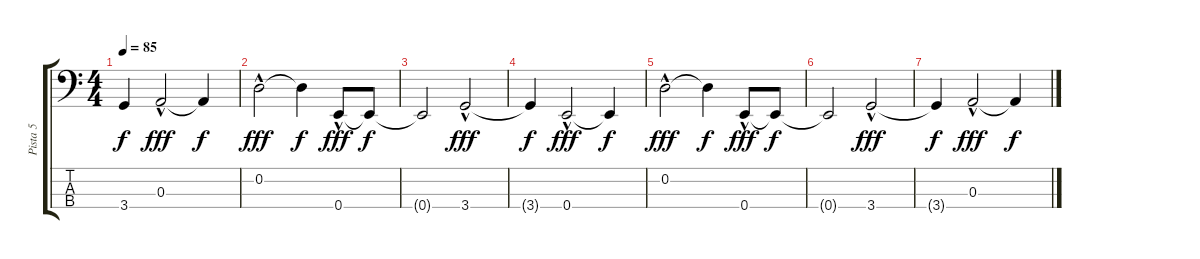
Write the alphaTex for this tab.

\track ("Pista 5" "Pista 5") {instrument acousticbass}
\staff {score tabs}
\tuning (G2 D2 A1 E1) {hide}
\ts (4 4)
\tempo 85
\clef f4
\ks c
3.4{t}.4{dy f} 0.3{hac}.2{dy fff} 0.3{t}.4{dy f} |
0.2{hac}.2{dy fff} 0.2{t}.4{dy f} 0.4{hac}.8{dy fff} 0.4{t}.8{dy f} |
0.4{t}.2 3.4{hac}.2{dy fff} |
3.4{t}.4{dy f} 0.4{hac}.2{dy fff} 0.4{t}.4{dy f} |
0.2{hac}.2{dy fff} 0.2{t}.4{dy f} 0.4{hac}.8{dy fff} 0.4{t}.8{dy f} |
0.4{t}.2 3.4{hac}.2{dy fff} |
3.4{t}.4{dy f} 0.3{hac}.2{dy fff} 0.3{t}.4{dy f}
